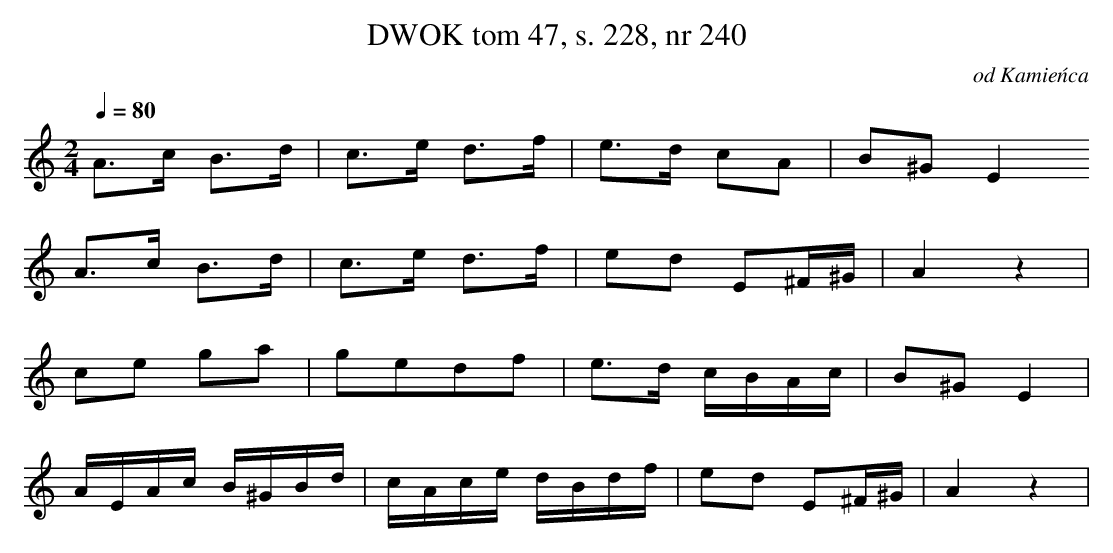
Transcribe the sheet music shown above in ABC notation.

X:1
T: DWOK tom 47, s. 228, nr 240
O:od Kamieńca
L:1/8
M:2/4
K:C
Q:1/4=80
A3/2c/ B3/2d/|c3/2e/ d3/2f/|e3/2d/ cA|B^GE2
A3/2c/ B3/2d/|c3/2e/ d3/2f/|ed E^F/^G/|A2z2|
ce ga|gedf|e3/2d/ c/B/A/c/|B^GE2|
A/E/A/c/ B/^G/B/d/|c/A/c/e/ d/B/d/f/|ed E^F/^G/|A2z2|
